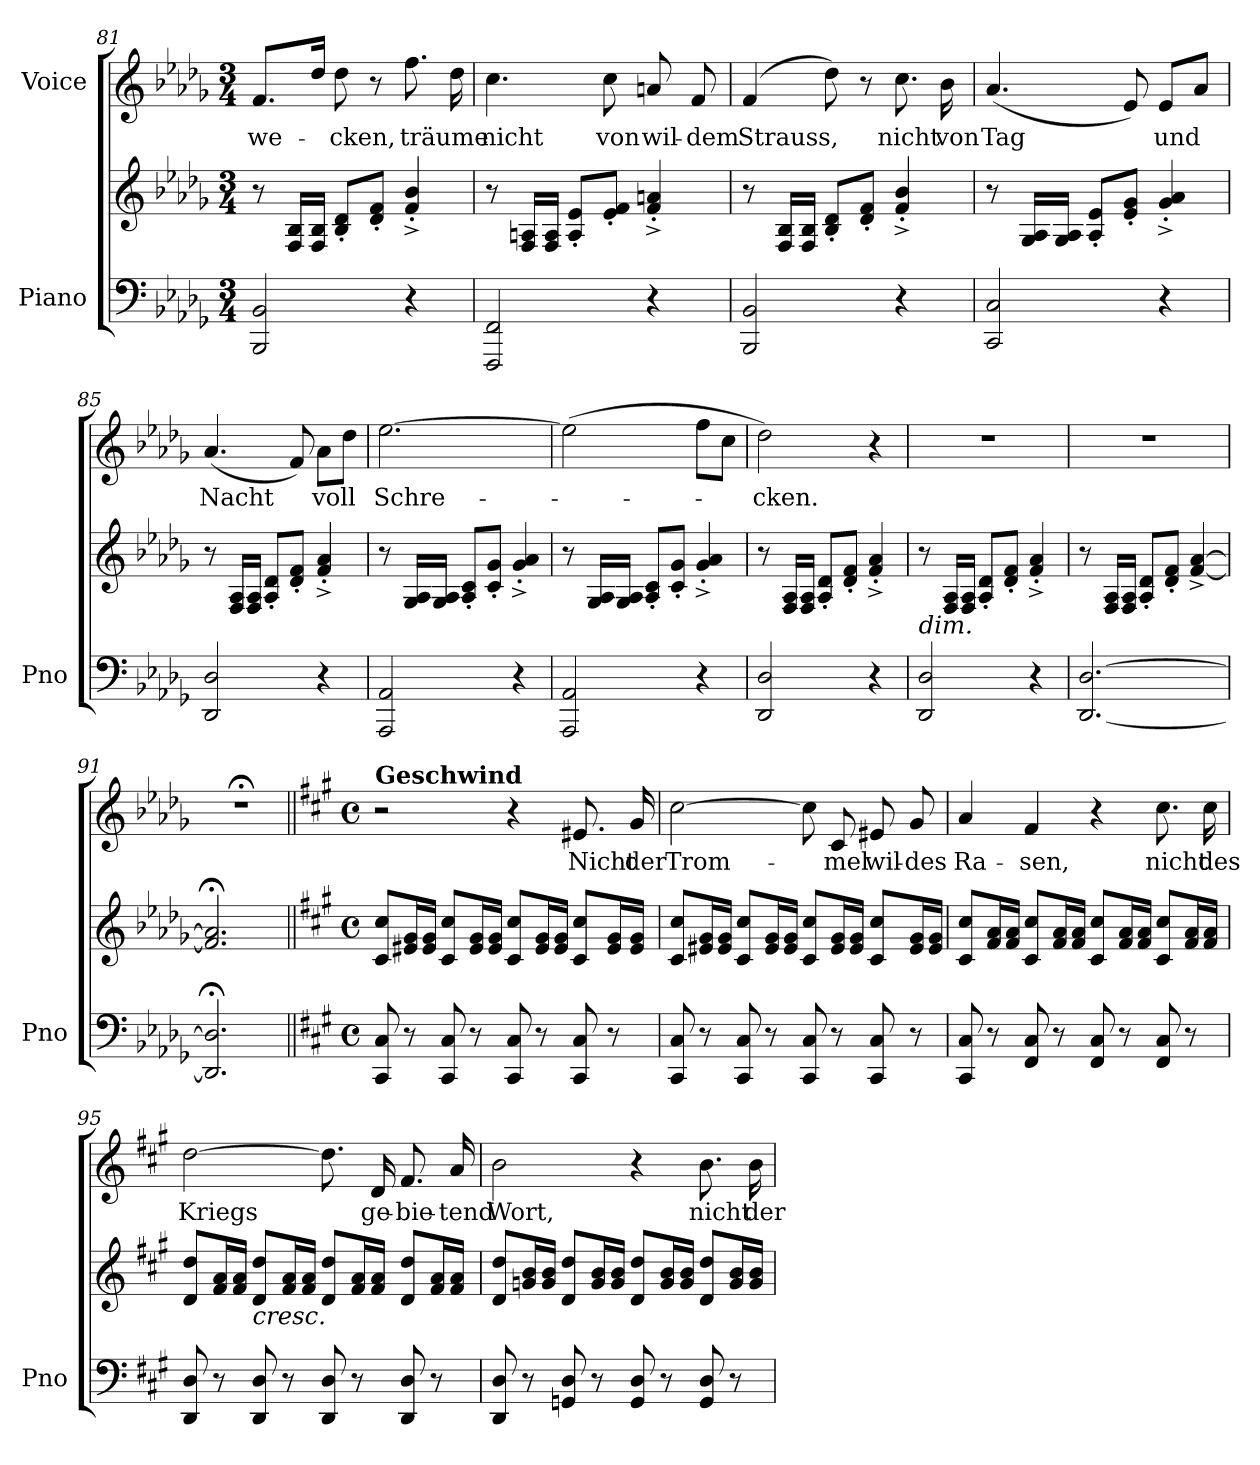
**kern	**kern	**kern	**text
*part2	*part2	*part1	*part1
*staff3	*staff2	*staff1	*staff1
*I"Piano	*	*I"Voice	*
*I'Pno	*	*	*
!!LO:LB:g=z
*clefF4	*clefG2	*clefG2	*
*k[b-e-a-d-g-]	*k[b-e-a-d-g-]	*k[b-e-a-d-g-]	*
*M3/4	*M3/4	*M3/4	*
=81	=81	=81	=81
!	!	!	!LO:LY:b
2BBB-/ 2BB-/	8r	8.f/L	we-
.	16F/ 16B-/LL	.	.
.	16F/ 16B-/JJ	16dd-/Jk	.
!	!	!	!LO:LY:b
.	8B-/' 8d-/'L	8dd-\	-cken,
.	8d-/' 8f/'J	8r	.
!	!	!	!LO:LY:b
4r	4f/'^ 4b-/'^	8.ff\	träume
.	.	16dd-\	.
=82	=82	=82	=82
!	!	!	!LO:LY:b
2FFF/ 2FF/	8r	4.cc\	nicht
.	16F/ 16An/LL	.	.
.	16F/ 16A/JJ	.	.
.	8A/' 8e-/'L	.	.
!	!	!	!LO:LY:b
.	8e-/' 8f/'J	8cc\	von
!	!	!	!LO:LY:b
4r	4f/'^ 4an/'^	8an/	wil-
!	!	!	!LO:LY:b
.	.	8f/	-dem
=83	=83	=83	=83
!	!	!	!LO:LY:b
2BBB-/ 2BB-/	8r	(4f/	Strauss,
.	16F/ 16B-/LL	.	.
.	16F/ 16B-/JJ	.	.
.	8B-/' 8d-/'L	8dd-\)	.
.	8d-/' 8f/'J	8r	.
!	!	!	!LO:LY:b
4r	4f/'^ 4b-/'^	8.cc\	nicht
!	!	!	!LO:LY:b
.	.	16b-\	von
=84	=84	=84	=84
!	!	!	!LO:LY:b
2CC/ 2C/	8r	(4.a-/	Tag
.	16G-/ 16A-/LL	.	.
.	16G-/ 16A-/JJ	.	.
.	8A-/' 8e-/'L	.	.
.	8e-/' 8g-/'J	8e-/)	.
!	!	!	!LO:LY:b
4r	4g-/'^ 4a-/'^	8e-/L	und
.	.	8a-/J	.
=85	=85	=85	=85
!	!	!	!LO:LY:b
2DD-/ 2D-/	8r	(4.a-/	Nacht
.	16F/ 16A-/LL	.	.
.	16F/ 16A-/JJ	.	.
.	8A-/' 8d-/'L	.	.
.	8d-/' 8f/'J	8f/)	.
!	!	!	!LO:LY:b
4r	4f/'^ 4a-/'^	8a-\L	voll
.	.	8dd-\J	.
!!LO:LB:g=z
=86	=86	=86	=86
!	!	!	!LO:LY:b
2AAA-/ 2AA-/	8r	[2.ee-\	Schre-
.	16G-/ 16A-/LL	.	.
.	16G-/ 16A-/JJ	.	.
.	8A-/' 8c/'L	.	.
.	8c/' 8g-/'J	.	.
4r	4g-/'^ 4a-/'^	.	.
=87	=87	=87	=87
*	*	*^	*
2AAA-/ 2AA-/	8r	(2ee-\]	4ryy	.
.	16G-/ 16A-/LL	.	.	.
.	16G-/ 16A-/JJ	.	.	.
.	8A-/' 8c/'L	.	4ryy	.
.	8c/' 8g-/'J	.	.	.
4r	4g-/'^ 4a-/'^	8ff\L	4ryy	.
.	.	8cc\J	.	.
*	*	*v	*v	*
=88	=88	=88	=88
!	!	!	!LO:LY:b
2DD-/ 2D-/	8r	2dd-\)	-cken.
.	16F/ 16A-/LL	.	.
.	16F/ 16A-/JJ	.	.
.	8A-/' 8d-/'L	.	.
.	8d-/' 8f/'J	.	.
4r	4f/'^ 4a-/'^	4r	.
=89	=89	=89	=89
!	!LO:TX:b:i:t=dim.	!	!
2DD-/ 2D-/	8r	2.r	.
.	16F/ 16A-/LL	.	.
.	16F/ 16A-/JJ	.	.
.	8A-/' 8d-/'L	.	.
.	8d-/' 8f/'J	.	.
4r	4f/'^ 4a-/'^	.	.
=90	=90	=90	=90
[2.DD-/ [2.D-/	8r	2.r	.
.	16F/ 16A-/LL	.	.
.	16F/ 16A-/JJ	.	.
.	8A-/' 8d-/'L	.	.
.	8d-/' 8f/'J	.	.
.	[4f/^ [4a-/^	.	.
=91	=91	=91	=91
2.DD-/];< 2.D-/];<	2.f/];< 2.a-/];<	2.r;<	.
!!LO:PB:g=z
=92||	=92||	=92||	=92||
*k[f#c#g#]	*k[f#c#g#]	*k[f#c#g#]	*
*M4/4	*M4/4	*M4/4	*
*met(c)	*met(c)	*met(c)	*
!	!	!LO:TX:a:B:t=Geschwind	!
8CC#/ 8C#/	8c#/ 8cc#/L	2r	.
8r	16e#X/ 16g#/L	.	.
.	16e#/ 16g#/JJ	.	.
8CC#/ 8C#/	8c#/ 8cc#/L	.	.
8r	16e#/ 16g#/L	.	.
.	16e#/ 16g#/JJ	.	.
8CC#/ 8C#/	8c#/ 8cc#/L	4r	.
8r	16e#/ 16g#/L	.	.
.	16e#/ 16g#/JJ	.	.
!	!	!	!LO:LY:b
8CC#/ 8C#/	8c#/ 8cc#/L	8.e#X/	Nicht
8r	16e#/ 16g#/L	.	.
!	!	!	!LO:LY:b
.	16e#/ 16g#/JJ	16g#/	der
=93	=93	=93	=93
!	!	!	!LO:LY:b
8CC#/ 8C#/	8c#/ 8cc#/L	[2cc#\	Trom-
8r	16e#X/ 16g#/L	.	.
.	16e#/ 16g#/JJ	.	.
8CC#/ 8C#/	8c#/ 8cc#/L	.	.
8r	16e#/ 16g#/L	.	.
.	16e#/ 16g#/JJ	.	.
8CC#/ 8C#/	8c#/ 8cc#/L	8cc#\]	.
!	!	!	!LO:LY:b
8r	16e#/ 16g#/L	8c#/	-mel
.	16e#/ 16g#/JJ	.	.
!	!	!	!LO:LY:b
8CC#/ 8C#/	8c#/ 8cc#/L	8e#X/	wil-
!	!	!	!LO:LY:b
8r	16e#/ 16g#/L	8g#/	-des
.	16e#/ 16g#/JJ	.	.
=94	=94	=94	=94
!	!	!	!LO:LY:b
8CC#/ 8C#/	8c#/ 8cc#/L	4a/	Ra-
8r	16f#/ 16a/L	.	.
.	16f#/ 16a/JJ	.	.
!	!	!	!LO:LY:b
8FF#/ 8C#/	8c#/ 8cc#/L	4f#/	-sen,
8r	16f#/ 16a/L	.	.
.	16f#/ 16a/JJ	.	.
8FF#/ 8C#/	8c#/ 8cc#/L	4r	.
8r	16f#/ 16a/L	.	.
.	16f#/ 16a/JJ	.	.
!	!	!	!LO:LY:b
8FF#/ 8C#/	8c#/ 8cc#/L	8.cc#\	nicht
8r	16f#/ 16a/L	.	.
!	!	!	!LO:LY:b
.	16f#/ 16a/JJ	16cc#\	des
!!LO:LB:g=z
=95	=95	=95	=95
!	!	!	!LO:LY:b
8DD/ 8D/	8d/ 8dd/L	[2dd\	Kriegs
8r	16f#/ 16a/L	.	.
.	16f#/ 16a/JJ	.	.
!	!LO:TX:b:i:t=cresc.	!	!
8DD/ 8D/	8d/ 8dd/L	.	.
8r	16f#/ 16a/L	.	.
.	16f#/ 16a/JJ	.	.
8DD/ 8D/	8d/ 8dd/L	8.dd\]	.
8r	16f#/ 16a/L	.	.
!	!	!	!LO:LY:b
.	16f#/ 16a/JJ	16d/	ge-
!	!	!	!LO:LY:b
8DD/ 8D/	8d/ 8dd/L	8.f#/	-bie-
8r	16f#/ 16a/L	.	.
!	!	!	!LO:LY:b
.	16f#/ 16a/JJ	16a/	-tend
=96	=96	=96	=96
!	!	!	!LO:LY:b
8DD/ 8D/	8d/ 8dd/L	2b\	Wort,
8r	16gn/ 16b/L	.	.
.	16g/ 16b/JJ	.	.
8GGn/ 8D/	8d/ 8dd/L	.	.
8r	16g/ 16b/L	.	.
.	16g/ 16b/JJ	.	.
8GG/ 8D/	8d/ 8dd/L	4r	.
8r	16g/ 16b/L	.	.
.	16g/ 16b/JJ	.	.
!	!	!	!LO:LY:b
8GG/ 8D/	8d/ 8dd/L	8.b\	nicht
8r	16g/ 16b/L	.	.
!	!	!	!LO:LY:b
.	16g/ 16b/JJ	16b\	der
=	=	=	=
*-	*-	*-	*-
